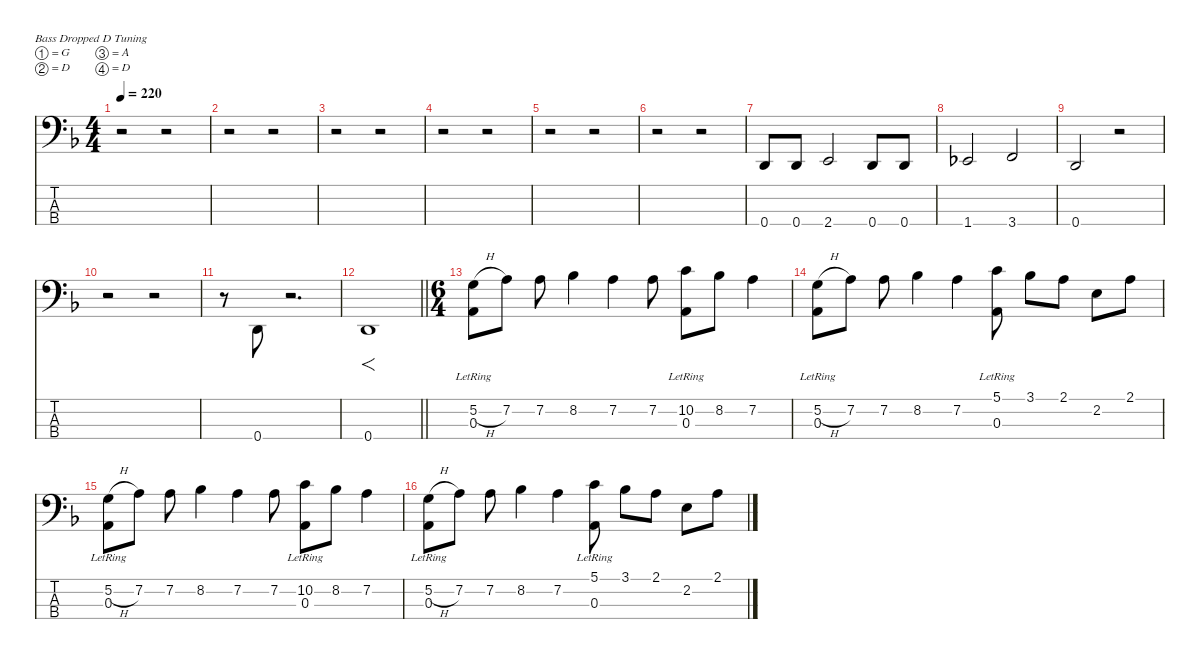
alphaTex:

\hideDynamics
\bracketExtendMode nobrackets
\singleTrackTrackNamePolicy hidden
\multiTrackTrackNamePolicy hidden
\firstSystemTrackNameMode fullname
\firstSystemTrackNameOrientation horizontal
\otherSystemsTrackNameOrientation horizontal
\track ("Bass" "E-Bass") {instrument electricbassfinger}
\staff {score tabs}
\tuning (G2 D2 A1 D1)
\ts (4 4)
\tempo 220
\clef f4
\ks dminor
r.2{dy f beam Down} r.2{beam Down} |
r.2{beam Down} r.2{beam Down} |
r.2{beam Down} r.2{beam Down} |
r.2{beam Down} r.2{beam Down} |
r.2{beam Down} r.2{beam Down} |
r.2{beam Down} r.2{beam Down} |
0.4{acc forcenatural}.8{beam Up} 0.4{acc forcenatural}.8{beam Up} 2.4{acc forcenatural}.2{beam Up} 0.4{acc forcenatural}.8{beam Up} 0.4{acc forcenatural}.8{beam Up} |
1.4{acc b}.2{beam Up} 3.4{acc forcenatural}.2{beam Up} |
0.4{acc forcenatural}.2{beam Up} r.2{beam Up} |
r.2{beam Down} r.2{beam Down} |
r.8{beam Down} 0.4{acc forcenatural}.8{beam Up} r.2{d beam Up} |
\barLineRight lightlight
0.4{acc forcenatural}.1{f beam Up} |
\ts (6 4)
(5.2{h acc forcenatural} 0.3{lr acc forcenatural}).8{beam Down} 7.2{acc forcenatural}.8{beam Down} 7.2{acc forcenatural}.8{beam Down} 8.2{acc b}.4{beam Down} 7.2{acc forcenatural}.4{beam Down} 7.2{acc forcenatural}.8{beam Down} (10.2{acc forcenatural} 0.3{lr acc forcenatural}).8{beam Down} 8.2{acc b}.8{beam Down} 7.2{acc forcenatural}.4{beam Down} |
(5.2{h acc forcenatural} 0.3{lr acc forcenatural}).8{beam Down} 7.2{acc forcenatural}.8{beam Down} 7.2{acc forcenatural}.8{beam Down} 8.2{acc b}.4{beam Down} 7.2{acc forcenatural}.4{beam Down} (5.1{acc forcenatural} 0.3{lr acc forcenatural}).8{beam Down} 3.1{acc b}.8{beam Down} 2.1{acc forcenatural}.8{beam Down} 2.2{acc forcenatural}.8{beam Down} 2.1{acc forcenatural}.8{beam Down} |
(5.2{h acc forcenatural} 0.3{lr acc forcenatural}).8{beam Down} 7.2{acc forcenatural}.8{beam Down} 7.2{acc forcenatural}.8{beam Down} 8.2{acc b}.4{beam Down} 7.2{acc forcenatural}.4{beam Down} 7.2{acc forcenatural}.8{beam Down} (10.2{acc forcenatural} 0.3{lr acc forcenatural}).8{beam Down} 8.2{acc b}.8{beam Down} 7.2{acc forcenatural}.4{beam Down} |
(5.2{h acc forcenatural} 0.3{lr acc forcenatural}).8{beam Down} 7.2{acc forcenatural}.8{beam Down} 7.2{acc forcenatural}.8{beam Down} 8.2{acc b}.4{beam Down} 7.2{acc forcenatural}.4{beam Down} (5.1{acc forcenatural} 0.3{lr acc forcenatural}).8{beam Down} 3.1{acc b}.8{beam Down} 2.1{acc forcenatural}.8{beam Down} 2.2{acc forcenatural}.8{beam Down} 2.1{acc forcenatural}.8{beam Down}
